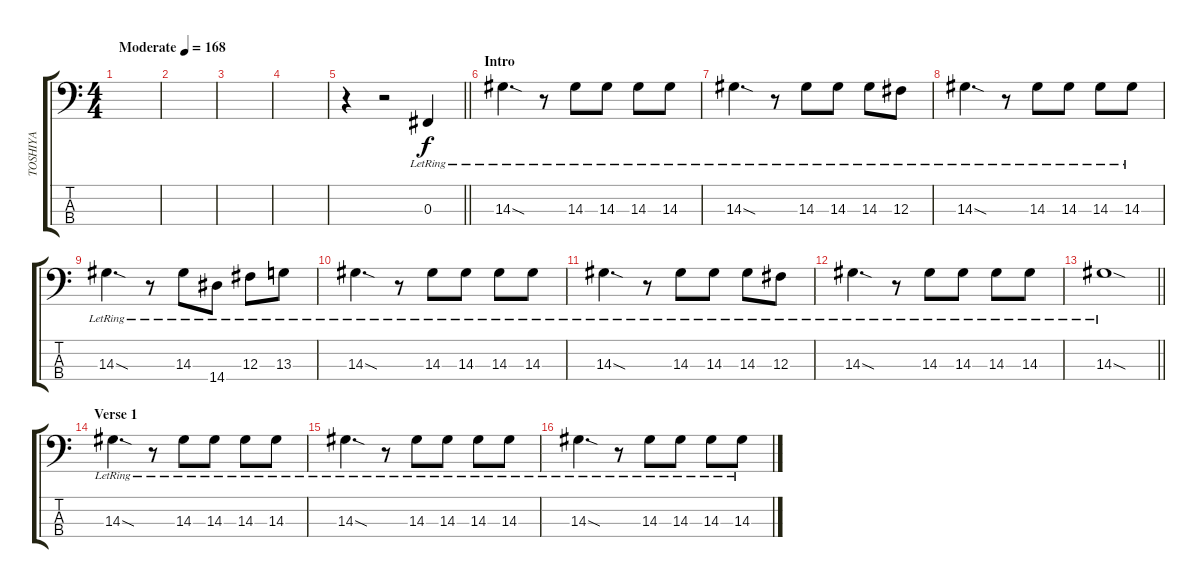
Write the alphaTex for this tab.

\track ("TOSHIYA" "TOSHIYA") {instrument electricbassfinger}
\staff {score tabs}
\tuning (E2 B1 Gb1 Db1) {hide}
\ts (4 4)
\tempo (168 "Moderate")
\clef f4
\ks c
|
|
|
|
\barLineRight lightlight
r.4 r.2 0.3{lr}.4 |
\section ("" "Intro")
14.3{sod lr}.4{d} r.8 14.3{lr}.8 14.3{lr}.8 14.3{lr}.8 14.3{lr}.8 |
14.3{sod lr}.4{d} r.8 14.3{lr}.8 14.3{lr}.8 14.3{lr}.8 12.3{lr}.8 |
14.3{sod lr}.4{d} r.8 14.3{lr}.8 14.3{lr}.8 14.3{lr}.8 14.3{lr}.8 |
14.3{sod lr}.4{d} r.8 14.3{lr}.8 14.4{lr}.8 12.3{lr}.8 13.3{lr}.8 |
14.3{sod lr}.4{d} r.8 14.3{lr}.8 14.3{lr}.8 14.3{lr}.8 14.3{lr}.8 |
14.3{sod lr}.4{d} r.8 14.3{lr}.8 14.3{lr}.8 14.3{lr}.8 12.3{lr}.8 |
14.3{sod lr}.4{d} r.8 14.3{lr}.8 14.3{lr}.8 14.3{lr}.8 14.3{lr}.8 |
\barLineRight lightlight
14.3{sod lr}.1 |
\section ("" "Verse 1")
14.3{sod lr}.4{d} r.8 14.3{lr}.8 14.3{lr}.8 14.3{lr}.8 14.3{lr}.8 |
14.3{sod lr}.4{d} r.8 14.3{lr}.8 14.3{lr}.8 14.3{lr}.8 14.3{lr}.8 |
14.3{sod lr}.4{d} r.8 14.3{lr}.8 14.3{lr}.8 14.3{lr}.8 14.3{lr}.8
